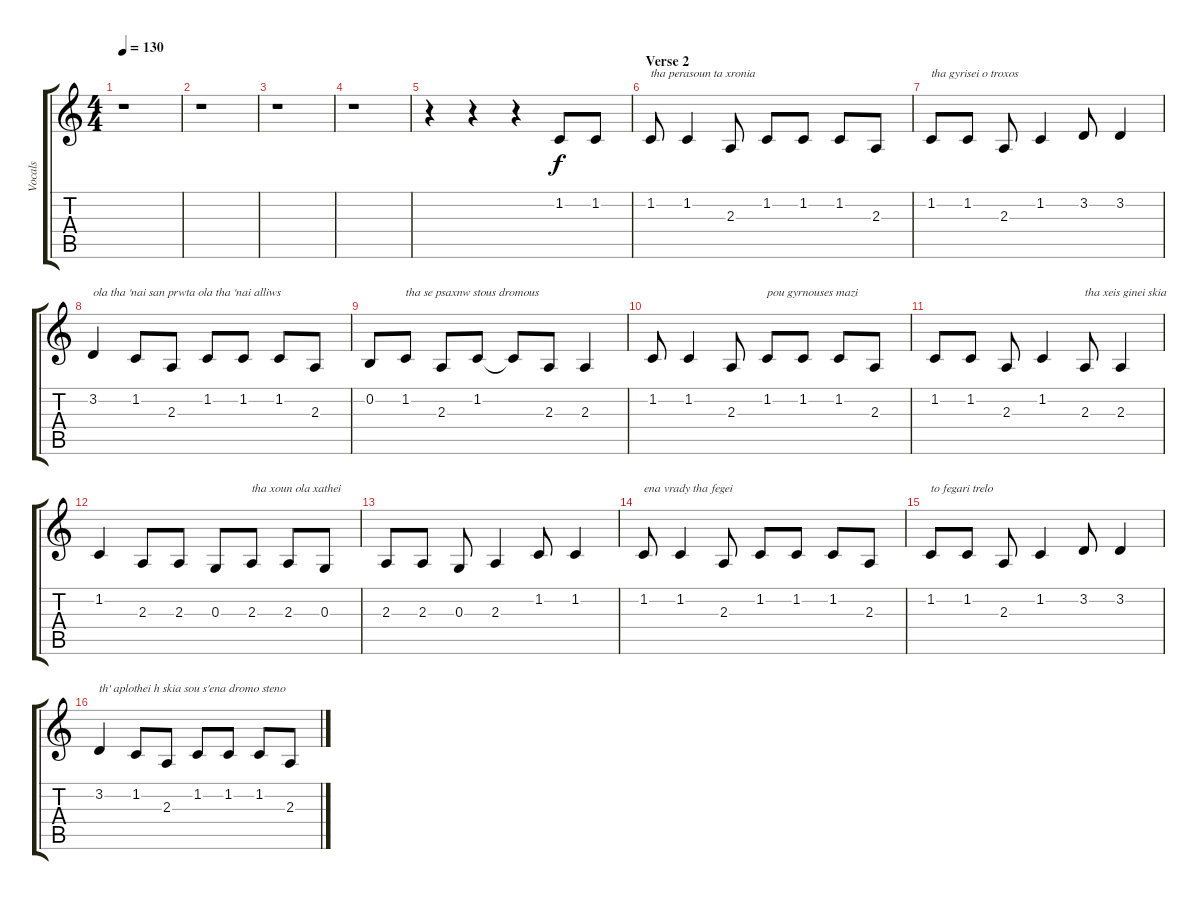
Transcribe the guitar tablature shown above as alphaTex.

\track ("Vocals" "Vocals") {instrument accordion}
\staff {score tabs}
\tuning (E4 B3 G3 D3 A2 E2) {hide}
\ts (4 4)
\tempo 130
\clef g2
\ks c
r.1{dy f} |
r.1 |
r.1 |
r.1 |
r.4 r.4 r.4 1.2.8 1.2.8 |
\section ("" "Verse 2")
1.2.8{txt "tha perasoun ta xronia"} 1.2.4 2.3.8 1.2.8 1.2.8 1.2.8 2.3.8 |
1.2.8{txt "tha gyrisei o troxos"} 1.2.8 2.3.8 1.2.4 3.2.8 3.2.4 |
3.2.4{txt "ola tha 'nai san prwta ola tha 'nai alliws"} 1.2.8 2.3.8 1.2.8 1.2.8 1.2.8 2.3.8 |
0.2.8 1.2.8{txt "tha se psaxnw stous dromous"} 2.3.8 1.2.8 1.2{t}.8 2.3.8 2.3.4 |
1.2.8 1.2.4 2.3.8 1.2.8{txt "pou gyrnouses mazi "} 1.2.8 1.2.8 2.3.8 |
1.2.8 1.2.8 2.3.8 1.2.4 2.3.8{txt "tha xeis ginei skia "} 2.3.4 |
1.2.4 2.3.8 2.3.8 0.3.8 2.3.8{txt "tha xoun ola xathei"} 2.3.8 0.3.8 |
2.3.8 2.3.8 0.3.8 2.3.4 1.2.8 1.2.4 |
1.2.8{txt "ena vrady tha fegei"} 1.2.4 2.3.8 1.2.8 1.2.8 1.2.8 2.3.8 |
1.2.8{txt "to fegari trelo "} 1.2.8 2.3.8 1.2.4 3.2.8 3.2.4 |
3.2.4{txt "th' aplothei h skia sou s'ena dromo steno"} 1.2.8 2.3.8 1.2.8 1.2.8 1.2.8 2.3.8
